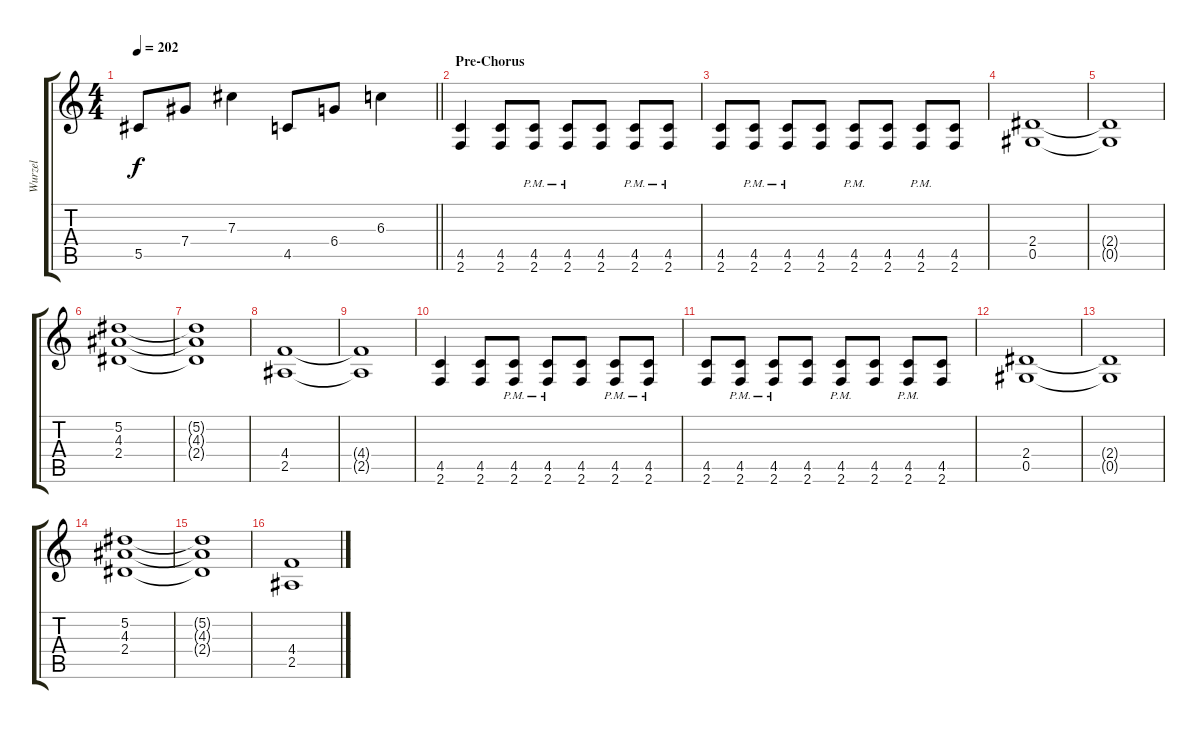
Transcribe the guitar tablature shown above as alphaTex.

\track ("Wurzel" "Wurzel") {instrument distortionguitar}
\staff {score tabs}
\tuning (Eb4 Bb3 Gb3 Db3 Ab2 Eb2) {hide}
\ts (4 4)
\tempo 202
\clef g2
\barLineRight lightlight
\ks c
5.5.8{dy f} 7.4.8 7.3.4 4.5.8 6.4.8 6.3.4 |
\section ("" "Pre-Chorus")
(4.5 2.6).4 (4.5 2.6).8 (4.5{pm} 2.6{pm}).8 (4.5{pm} 2.6{pm}).8 (4.5 2.6).8 (4.5{pm} 2.6{pm}).8 (4.5{pm} 2.6{pm}).8 |
(4.5 2.6).8 (4.5{pm} 2.6{pm}).8 (4.5{pm} 2.6{pm}).8 (4.5 2.6).8 (4.5{pm} 2.6{pm}).8 (4.5 2.6).8 (4.5{pm} 2.6{pm}).8 (4.5 2.6).8 |
(2.4 0.5).1 |
(2.4{t} 0.5{t}).1 |
(5.2 4.3 2.4).1 |
(5.2{t} 4.3{t} 2.4{t}).1 |
(4.4 2.5).1 |
(4.4{t} 2.5{t}).1 |
(4.5 2.6).4 (4.5 2.6).8 (4.5{pm} 2.6{pm}).8 (4.5{pm} 2.6{pm}).8 (4.5 2.6).8 (4.5{pm} 2.6{pm}).8 (4.5{pm} 2.6{pm}).8 |
(4.5 2.6).8 (4.5{pm} 2.6{pm}).8 (4.5{pm} 2.6{pm}).8 (4.5 2.6).8 (4.5{pm} 2.6{pm}).8 (4.5 2.6).8 (4.5{pm} 2.6{pm}).8 (4.5 2.6).8 |
(2.4 0.5).1 |
(2.4{t} 0.5{t}).1 |
(5.2 4.3 2.4).1 |
(5.2{t} 4.3{t} 2.4{t}).1 |
(4.4 2.5).1
